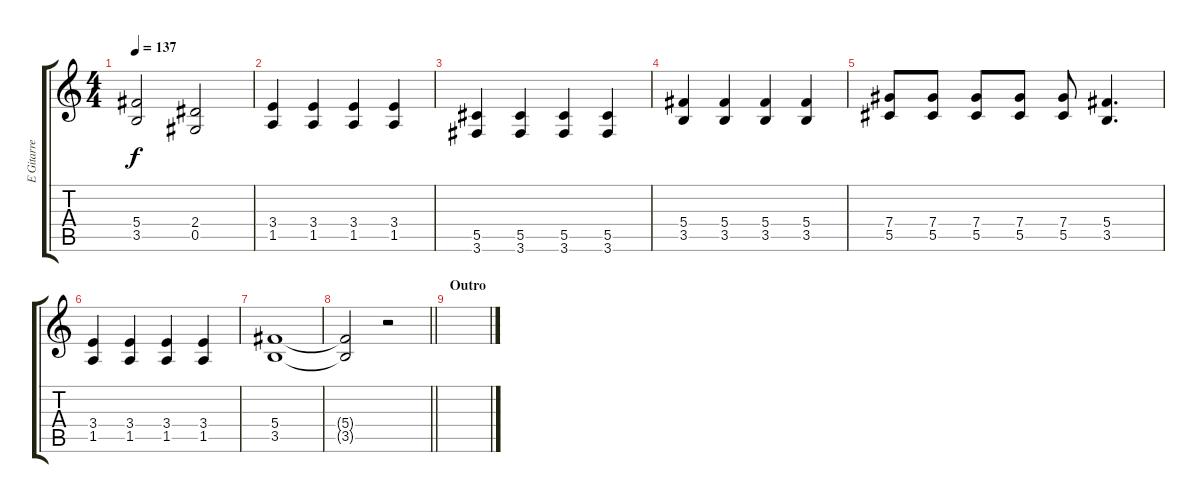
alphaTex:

\track ("E Gitarre" "E Gitarre") {instrument overdrivenguitar}
\staff {score tabs}
\tuning (Eb4 Bb3 Gb3 Db3 Ab2 Eb2) {hide}
\ts (4 4)
\tempo 137
\clef g2
\ks c
(5.4 3.5).2{dy f} (2.4 0.5).2 |
(3.4 1.5).4 (3.4 1.5).4 (3.4 1.5).4 (3.4 1.5).4 |
(5.5 3.6).4 (5.5 3.6).4 (5.5 3.6).4 (5.5 3.6).4 |
(5.4 3.5).4 (5.4 3.5).4 (5.4 3.5).4 (5.4 3.5).4 |
(7.4 5.5).8 (7.4 5.5).8 (7.4 5.5).8 (7.4 5.5).8 (7.4 5.5).8 (5.4 3.5).4{d} |
(3.4 1.5).4 (3.4 1.5).4 (3.4 1.5).4 (3.4 1.5).4 |
(5.4 3.5).1 |
\barLineRight lightlight
(5.4{t} 3.5{t}).2 r.2 |
\section ("" "Outro")
